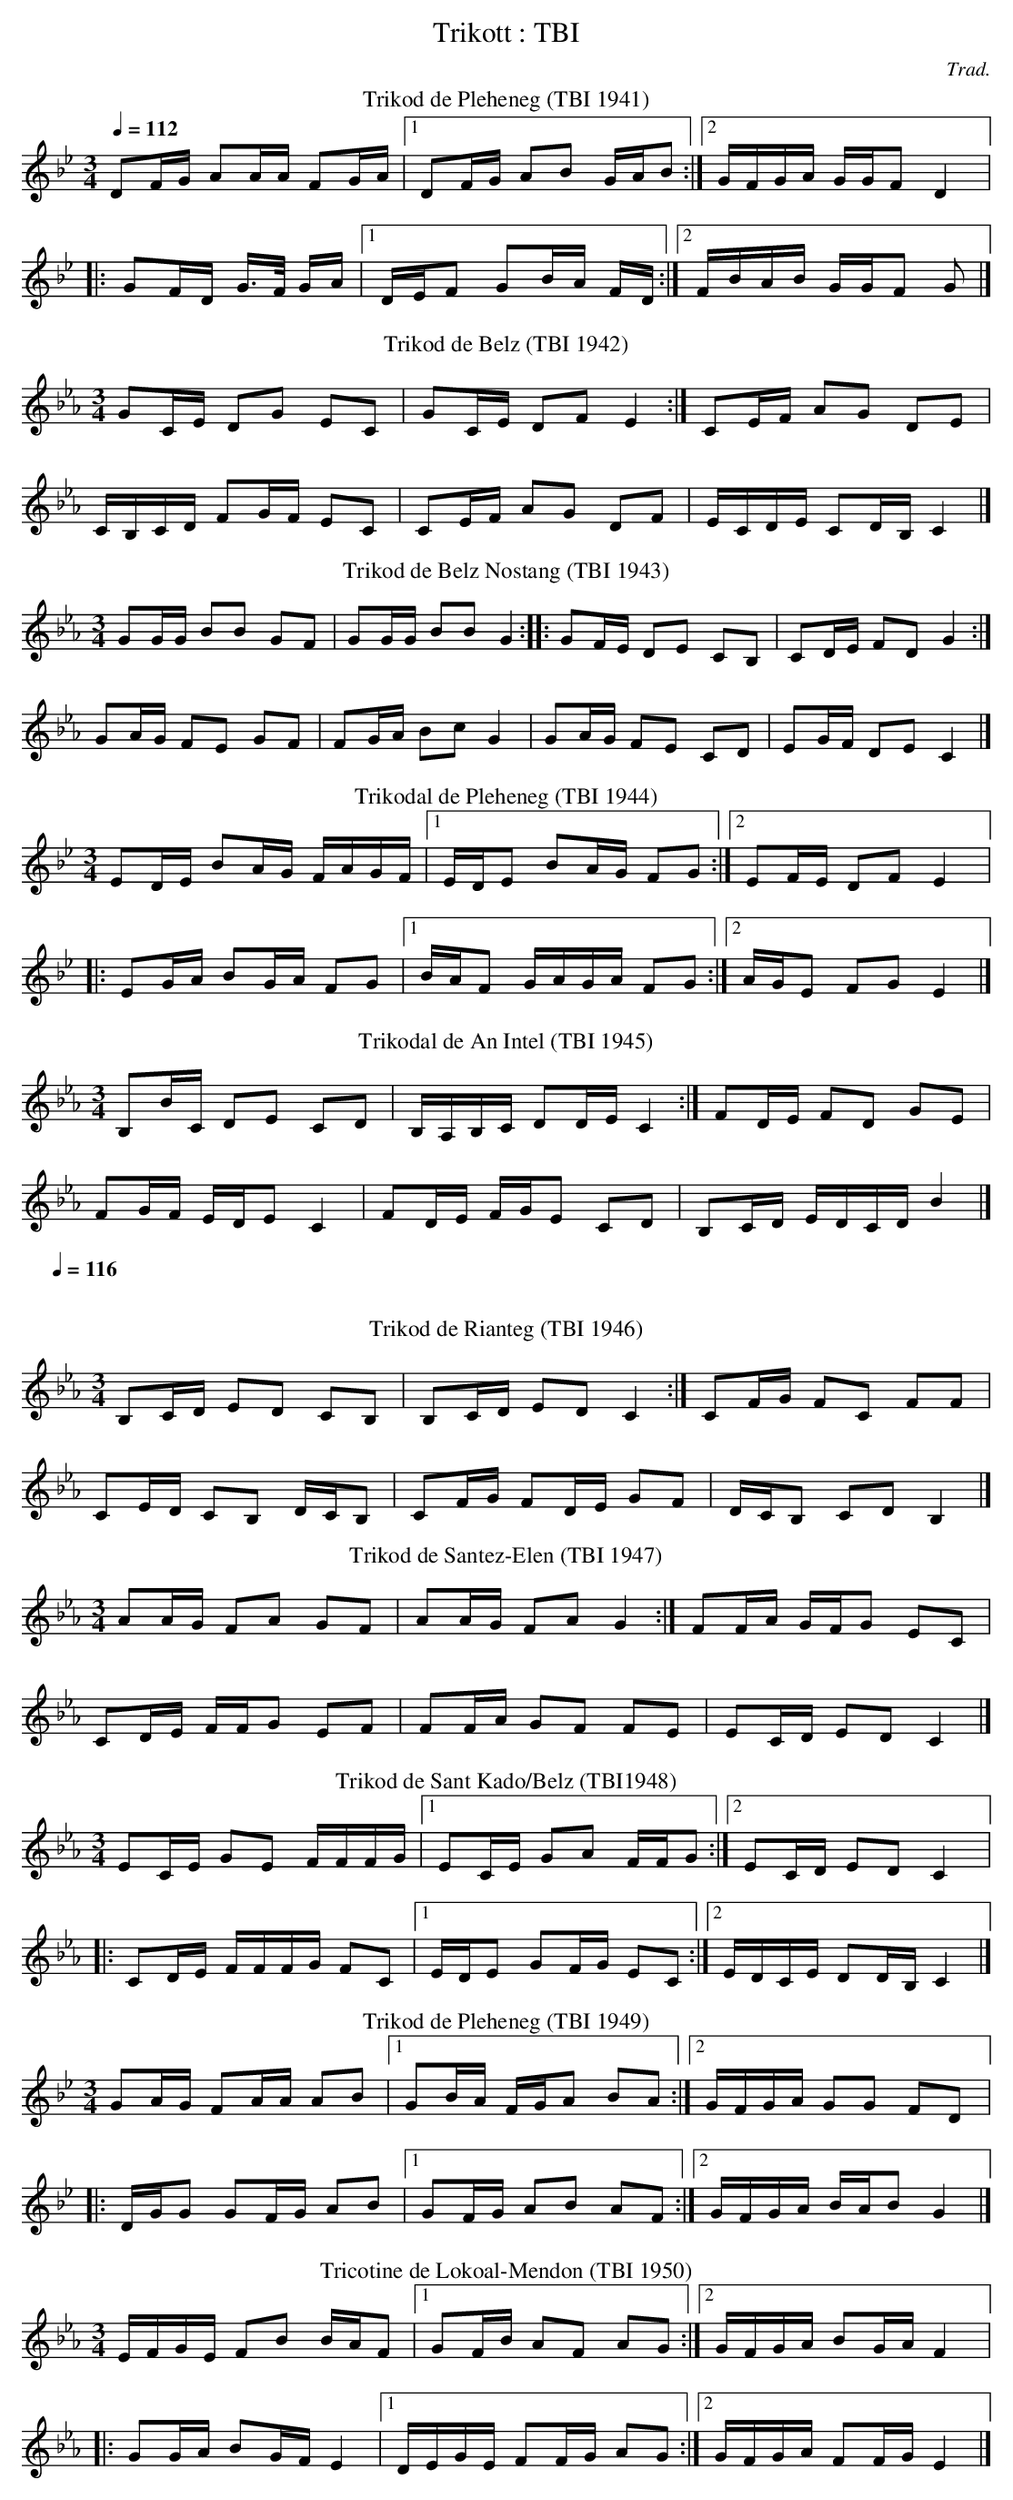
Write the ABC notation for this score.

X:1
T:Trikott : TBI
C:Trad.
Q:1/4=112
M:3/4
L:1/16
K:Bb
T:Trikod de Pleheneg (TBI 1941)
D2FG A2AA F2GA |1 D2FG A2B2 GAB2 :|2 GFGA GGF2 D4 |:
G2FD G>F GA |1 DEF2 G2BA FD :|2 FBAB GGF2 G2 |]
T:Trikod de Belz (TBI 1942)
K:Eb
G2CE D2G2 E2C2 | G2CE D2F2 E4 :| C2EF A2G2 D2E2 |
CB,CD F2GF E2C2 | C2EF A2G2 D2F2 | ECDE C2DB, C4 |]
T:Trikod de Belz Nostang (TBI 1943)
K:Eb
G2GG B2B2 G2F2 | G2GG B2B2 G4 :: G2FE D2E2 C2B,2 | C2DE F2D2 G4 :|
G2AG F2E2 G2F2 | F2GA B2c2 G4 | G2AG F2E2 C2D2 | E2GF D2E2 C4 |]
T:Trikodal de Pleheneg (TBI 1944)
K:Bb
E2DE B2AG FAGF |1 EDE2 B2AG F2G2 :|2 E2FE D2F2 E4 |:
E2GA B2GA F2G2 |1 BAF2 GAGA F2G2 :|2 AGE2 F2G2 E4 |]
T:Trikodal de An Intel (TBI 1945)
K:Eb
B,2BC D2E2 C2D2 | B,A,B,C D2DE C4 :| F2DE F2D2 G2E2 |
F2GF EDE2 C4 | F2DE FGE2 C2D2 | B,2CD EDCD b,4 |]
Q:1/4=116
T:Trikod de Rianteg (TBI 1946)
K:Eb
B,2CD E2D2 C2B,2 | B,2CD E2D2 C4 :| C2FG F2C2 F2F2 |
C2ED C2B,2 DCB,2 | C2FG F2DE G2F2 | DCB,2 C2D2 B,4 |]
T:Trikod de Santez-Elen (TBI 1947)
K:Eb
A2AG F2A2 G2F2 | A2AG F2A2 G4 :| F2FA GFG2 E2C2 |
C2DE FFG2 E2F2 | F2FA G2F2 F2E2 | E2CD E2D2 C4 |]
T:Trikod de Sant Kado/Belz (TBI1948)
K:Eb
E2CE G2E2 FFFG |1 E2CE G2A2 FFG2 :|2 E2CD E2D2 C4 |:
C2DE FFFG F2C2 |1 EDE2 G2FG E2C2 :|2 EDCE D2DB, C4 |]
T:Trikod de Pleheneg (TBI 1949)
K:Bb
G2AG F2AA A2B2 |1 G2BA FGA2 B2A2 :|2 GFGA G2G2 F2D2 |:
DGG2 G2FG A2B2 |1 G2FG A2B2 A2F2 :|2 GFGA BAB2 G4 |]
T:Tricotine de Lokoal-Mendon (TBI 1950)
K:Eb
EFGE F2B2 BAF2 |1 G2FB A2F2 A2G2 :|2 GFGA B2GA F4 |:
G2GA B2GF E4 |1 DEGE F2FG A2G2 :|2 GFGA F2FG E4 |]
